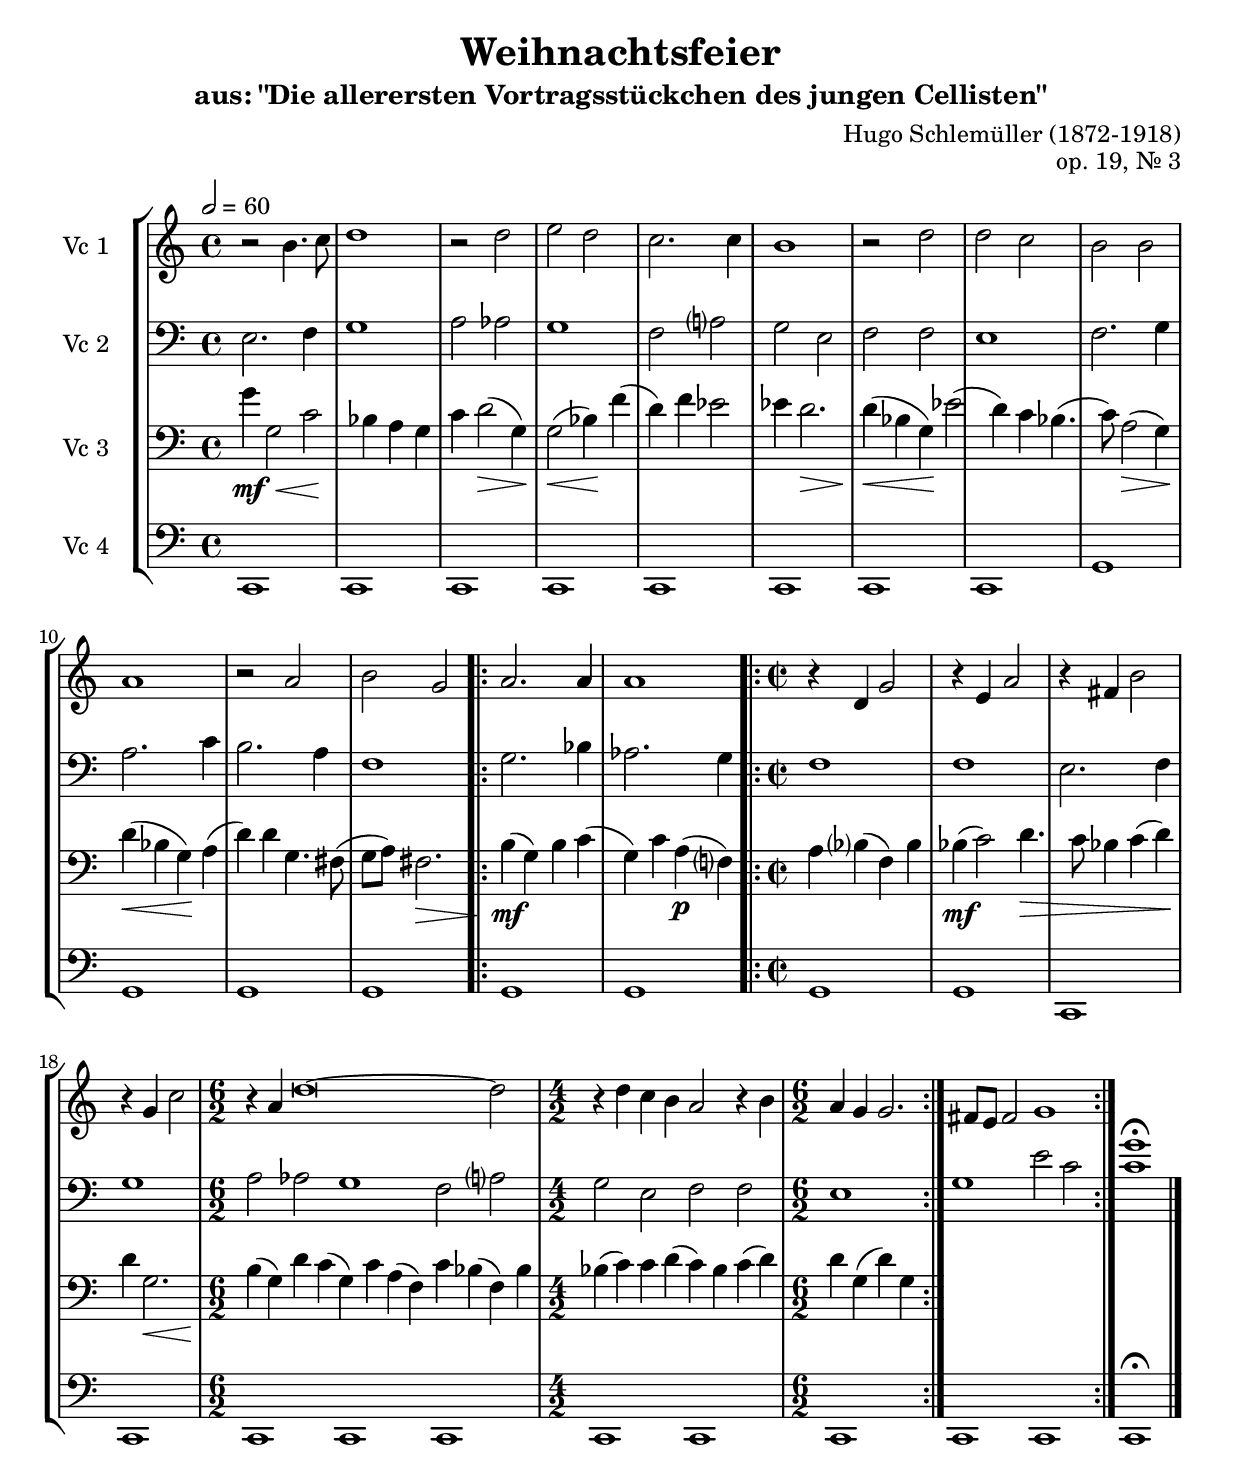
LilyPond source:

\version "2.14.2"
\include "deutsch.ly"

#(set-global-staff-size 21)

\header {
  title = "Weihnachtsfeier"
  subtitle = "aus: \"Die allerersten Vortragsstückchen des jungen Cellisten\""
  composer = "Hugo Schlemüller (1872-1918)"
  opus = "op. 19, Nr. 3"
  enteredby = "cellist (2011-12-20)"
}

voiceconsts = {
 \clef "bass"
 \time 4/4
 \tempo 2=60
 \key c \major
% \numericTimeSignature
 \compressFullBarRests
}

%minstr = "harpsichord"
mihi = "clarinet"
%minstr = "accordion"
milo = "bassoon"

\include "v1.ily"
vb = \relative c {
  \voiceconsts

  e2. f4
  g1
  a2 as
  g1
  f2 a?
  g e

  f f
  e1
  f2. g4
  a2. c4
  h2. a4
  f1
  g2. b4

  as2. g4
  f1
  f
  e2. f4
  g1
  a2 as
  g1

  f2 a?
  g e
  f f
  e1
  g
  e'2 c
  <c g'>1\fermata \bar "|."
}

\include "v3.ily"
vd = \relative c, {
  \voiceconsts

  \repeat unfold 8 { c1 }
  \repeat unfold 8 { g' }
  \repeat unfold 10 { c, }
  c\fermata \bar "|."
}


music = \new StaffGroup <<
      \new Staff {
	\set Staff.midiInstrument = \mihi
	\set Staff.instrumentName = #"Vc 1"
	\transpose c c { \va }
      }

      \new Staff {
	\set Staff.midiInstrument = \mihi
	\set Staff.instrumentName = #"Vc 2"
	\transpose c c { \vb }
      }

      \new Staff {
	\set Staff.midiInstrument = \milo
	\set Staff.instrumentName = #"Vc 3"
	\transpose c c { \vc }
      }

      \new Staff {
	\set Staff.midiInstrument = \milo
	\set Staff.instrumentName = #"Vc 4"
	\transpose c c { \vd }
      }
>>

\book {
  \score {
    \music
    \layout {}
  }

  \score {
    \unfoldRepeats \music

    \midi {
      \context {
        \Score
      }
    }
  }
}
